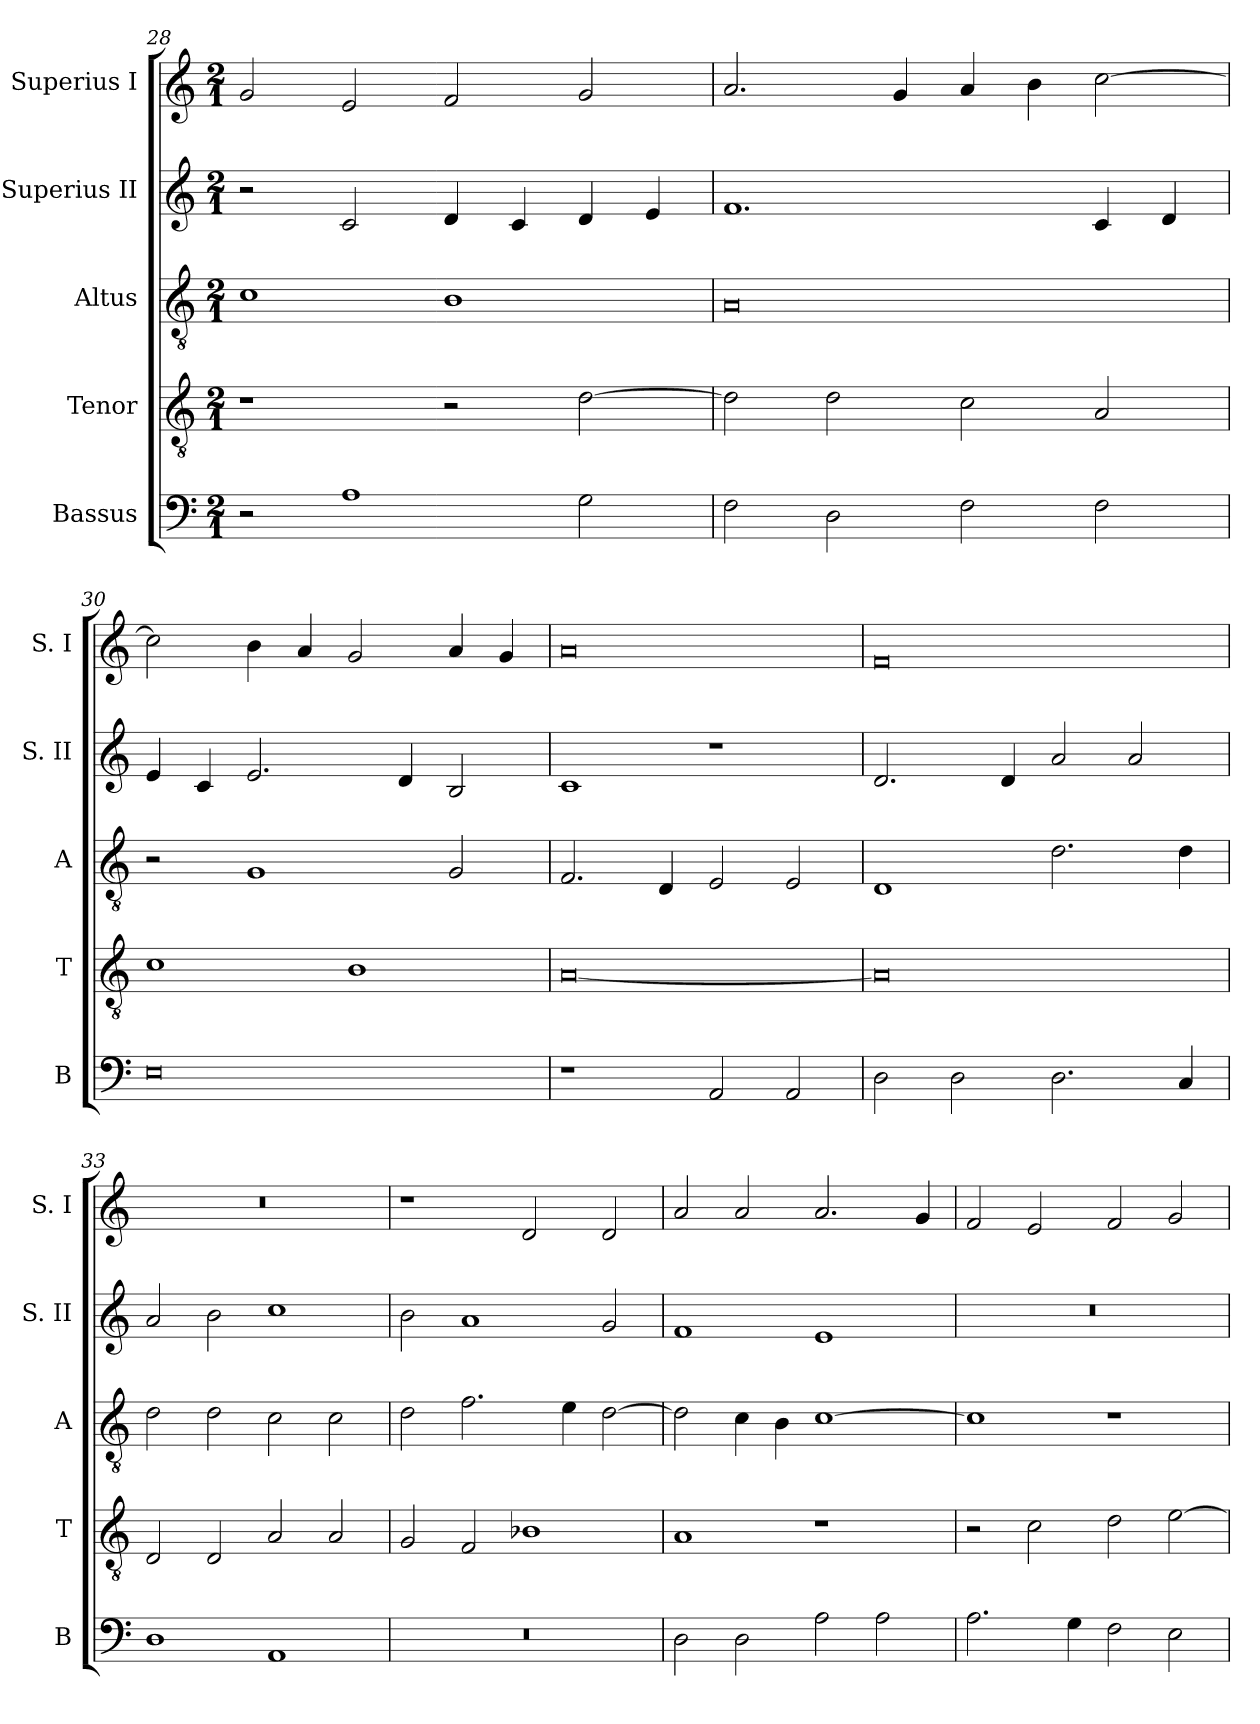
**kern	**kern	**kern	**kern	**kern
*part5	*part4	*part3	*part2	*part1
*staff5	*staff4	*staff3	*staff2	*staff1
*I"Bassus	*I"Tenor	*I"Altus	*I"Superius II	*I"Superius I
*I'B	*I'T	*I'A	*I'S. II	*I'S. I
*clefF4	*clefGv2	*clefGv2	*clefG2	*clefG2
*k[]	*k[]	*k[]	*k[]	*k[]
*C:	*C:	*C:	*C:	*C:
*M2/1	*M2/1	*M2/1	*M2/1	*M2/1
=28	=28	=28	=28	=28
2r	1r	1c	2r	2g
1A	.	.	2c	2e
.	2r	1B	4d	2f
.	.	.	4c	.
2G	[2d	.	4d	2g
.	.	.	4e	.
=29	=29	=29	=29	=29
2F	2d]	0A	1.f	2.a
2D	2d	.	.	.
.	.	.	.	4g
2F	2c	.	.	4a
.	.	.	.	4b
2F	2A	.	4c	[2cc
.	.	.	4d	.
=30	=30	=30	=30	=30
0E	1c	2r	4e	2cc]
.	.	.	4c	.
.	.	1G	2.e	4b
.	.	.	.	4a
.	1B	.	.	2g
.	.	.	4d	.
.	.	2G	2B	4a
.	.	.	.	4g
=31	=31	=31	=31	=31
1r	[0A	2.F	1c	0a
.	.	4D	.	.
2AA	.	2E	1r	.
2AA	.	2E	.	.
=32	=32	=32	=32	=32
2D	0A]	1D	2.d	0f
2D	.	.	.	.
.	.	.	4d	.
2.D	.	2.d	2a	.
.	.	.	2a	.
4C	.	4d	.	.
=33	=33	=33	=33	=33
1D	2D	2d	2a	0r
.	2D	2d	2b	.
1AA	2A	2c	1cc	.
.	2A	2c	.	.
=34	=34	=34	=34	=34
0r	2G	2d	2b	1r
.	2F	2.f	1a	.
.	1B-X	.	.	2d
.	.	4e	.	.
.	.	[2d	2g	2d
=35	=35	=35	=35	=35
2D	1A	2d]	1f	2a
2D	.	4c	.	2a
.	.	4B	.	.
2A	1r	[1c	1e	2.a
2A	.	.	.	.
.	.	.	.	4g
=36	=36	=36	=36	=36
2.A	2r	1c]	0r	2f
.	2c	.	.	2e
4G	.	.	.	.
2F	2d	1r	.	2f
2E	[2e	.	.	2g
=	=	=	=	=
*-	*-	*-	*-	*-
